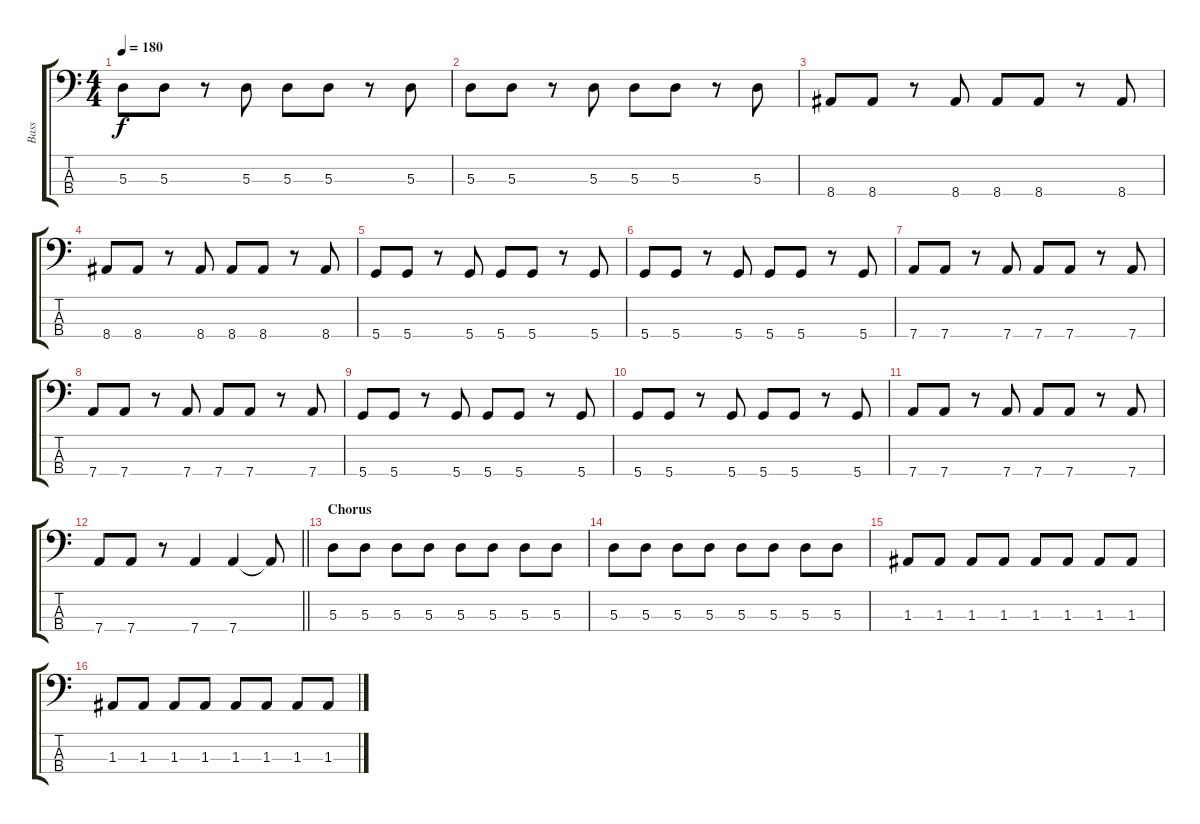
\track ("Bass " "Bass ") {instrument electricbasspick}
\staff {score tabs}
\tuning (G2 D2 A1 D1) {hide}
\ts (4 4)
\tempo 180
\clef f4
\ks c
5.3.8{dy f volume 13} 5.3.8 r.8 5.3.8 5.3.8 5.3.8 r.8 5.3.8 |
5.3.8 5.3.8 r.8 5.3.8 5.3.8 5.3.8 r.8 5.3.8 |
8.4.8 8.4.8 r.8 8.4.8 8.4.8 8.4.8 r.8 8.4.8 |
8.4.8 8.4.8 r.8 8.4.8 8.4.8 8.4.8 r.8 8.4.8 |
5.4.8 5.4.8 r.8 5.4.8 5.4.8 5.4.8 r.8 5.4.8 |
5.4.8 5.4.8 r.8 5.4.8 5.4.8 5.4.8 r.8 5.4.8 |
7.4.8 7.4.8 r.8 7.4.8 7.4.8 7.4.8 r.8 7.4.8 |
7.4.8 7.4.8 r.8 7.4.8 7.4.8 7.4.8 r.8 7.4.8 |
5.4.8 5.4.8 r.8 5.4.8 5.4.8 5.4.8 r.8 5.4.8 |
5.4.8 5.4.8 r.8 5.4.8 5.4.8 5.4.8 r.8 5.4.8 |
7.4.8 7.4.8 r.8 7.4.8 7.4.8 7.4.8 r.8 7.4.8 |
\barLineRight lightlight
7.4.8 7.4.8 r.8 7.4.4 7.4.4 7.4{t}.8 |
\section ("" "Chorus")
5.3.8 5.3.8 5.3.8 5.3.8 5.3.8 5.3.8 5.3.8 5.3.8 |
5.3.8 5.3.8 5.3.8 5.3.8 5.3.8 5.3.8 5.3.8 5.3.8 |
1.3.8 1.3.8 1.3.8 1.3.8 1.3.8 1.3.8 1.3.8 1.3.8 |
1.3.8 1.3.8 1.3.8 1.3.8 1.3.8 1.3.8 1.3.8 1.3.8
